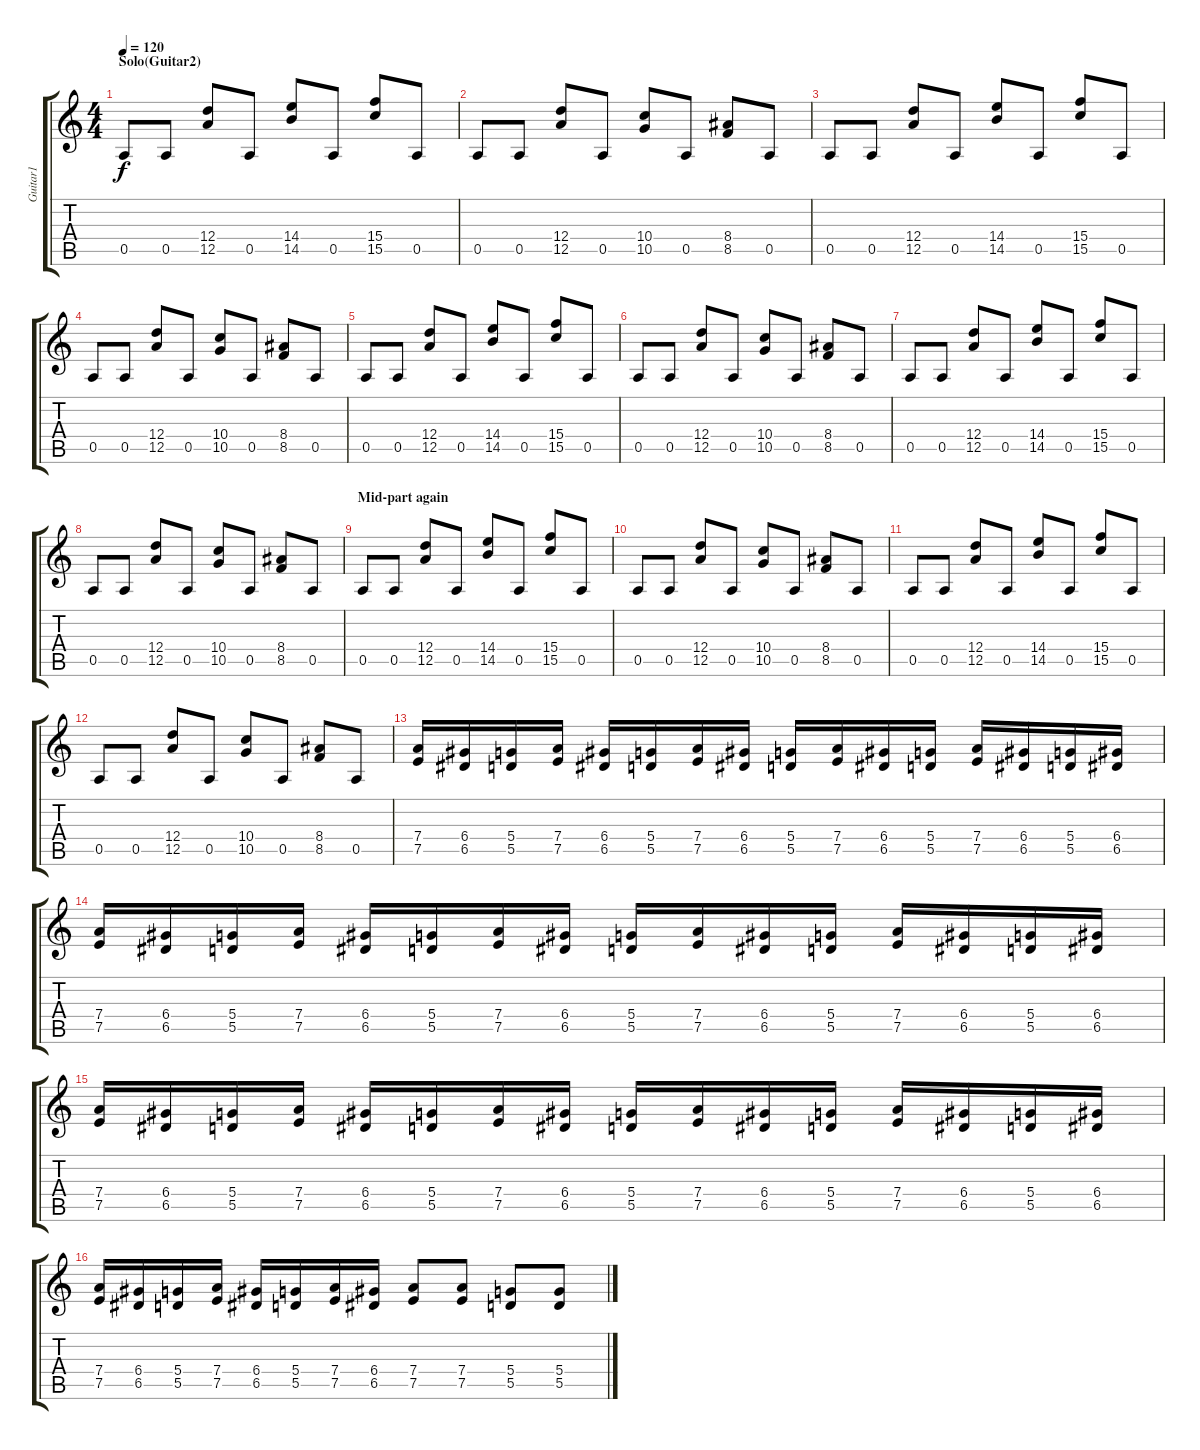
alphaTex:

\track ("Guitar1" "Guitar1") {instrument distortionguitar}
\staff {score tabs}
\tuning (E4 B3 G3 D3 A2 E2) {hide}
\ts (4 4)
\section ("" "Solo(Guitar2)")
\tempo 120
\clef g2
\ks c
0.5.8{dy f} 0.5.8 (12.4 12.5).8 0.5.8 (14.4 14.5).8 0.5.8 (15.4 15.5).8 0.5.8 |
0.5.8 0.5.8 (12.4 12.5).8 0.5.8 (10.4 10.5).8 0.5.8 (8.4 8.5).8 0.5.8 |
0.5.8 0.5.8 (12.4 12.5).8 0.5.8 (14.4 14.5).8 0.5.8 (15.4 15.5).8 0.5.8 |
0.5.8 0.5.8 (12.4 12.5).8 0.5.8 (10.4 10.5).8 0.5.8 (8.4 8.5).8 0.5.8 |
0.5.8 0.5.8 (12.4 12.5).8 0.5.8 (14.4 14.5).8 0.5.8 (15.4 15.5).8 0.5.8 |
0.5.8 0.5.8 (12.4 12.5).8 0.5.8 (10.4 10.5).8 0.5.8 (8.4 8.5).8 0.5.8 |
0.5.8 0.5.8 (12.4 12.5).8 0.5.8 (14.4 14.5).8 0.5.8 (15.4 15.5).8 0.5.8 |
0.5.8 0.5.8 (12.4 12.5).8 0.5.8 (10.4 10.5).8 0.5.8 (8.4 8.5).8 0.5.8 |
\section ("" "Mid-part again")
0.5.8 0.5.8 (12.4 12.5).8 0.5.8 (14.4 14.5).8 0.5.8 (15.4 15.5).8 0.5.8 |
0.5.8 0.5.8 (12.4 12.5).8 0.5.8 (10.4 10.5).8 0.5.8 (8.4 8.5).8 0.5.8 |
0.5.8 0.5.8 (12.4 12.5).8 0.5.8 (14.4 14.5).8 0.5.8 (15.4 15.5).8 0.5.8 |
0.5.8 0.5.8 (12.4 12.5).8 0.5.8 (10.4 10.5).8 0.5.8 (8.4 8.5).8 0.5.8 |
(7.4 7.5).16 (6.4 6.5).16 (5.4 5.5).16 (7.4 7.5).16 (6.4 6.5).16 (5.4 5.5).16 (7.4 7.5).16 (6.4 6.5).16 (5.4 5.5).16 (7.4 7.5).16 (6.4 6.5).16 (5.4 5.5).16 (7.4 7.5).16 (6.4 6.5).16 (5.4 5.5).16 (6.4 6.5).16 |
(7.4 7.5).16 (6.4 6.5).16 (5.4 5.5).16 (7.4 7.5).16 (6.4 6.5).16 (5.4 5.5).16 (7.4 7.5).16 (6.4 6.5).16 (5.4 5.5).16 (7.4 7.5).16 (6.4 6.5).16 (5.4 5.5).16 (7.4 7.5).16 (6.4 6.5).16 (5.4 5.5).16 (6.4 6.5).16 |
(7.4 7.5).16 (6.4 6.5).16 (5.4 5.5).16 (7.4 7.5).16 (6.4 6.5).16 (5.4 5.5).16 (7.4 7.5).16 (6.4 6.5).16 (5.4 5.5).16 (7.4 7.5).16 (6.4 6.5).16 (5.4 5.5).16 (7.4 7.5).16 (6.4 6.5).16 (5.4 5.5).16 (6.4 6.5).16 |
(7.4 7.5).16 (6.4 6.5).16 (5.4 5.5).16 (7.4 7.5).16 (6.4 6.5).16 (5.4 5.5).16 (7.4 7.5).16 (6.4 6.5).16 (7.4 7.5).8 (7.4 7.5).8 (5.4 5.5).8 (5.4 5.5).8
